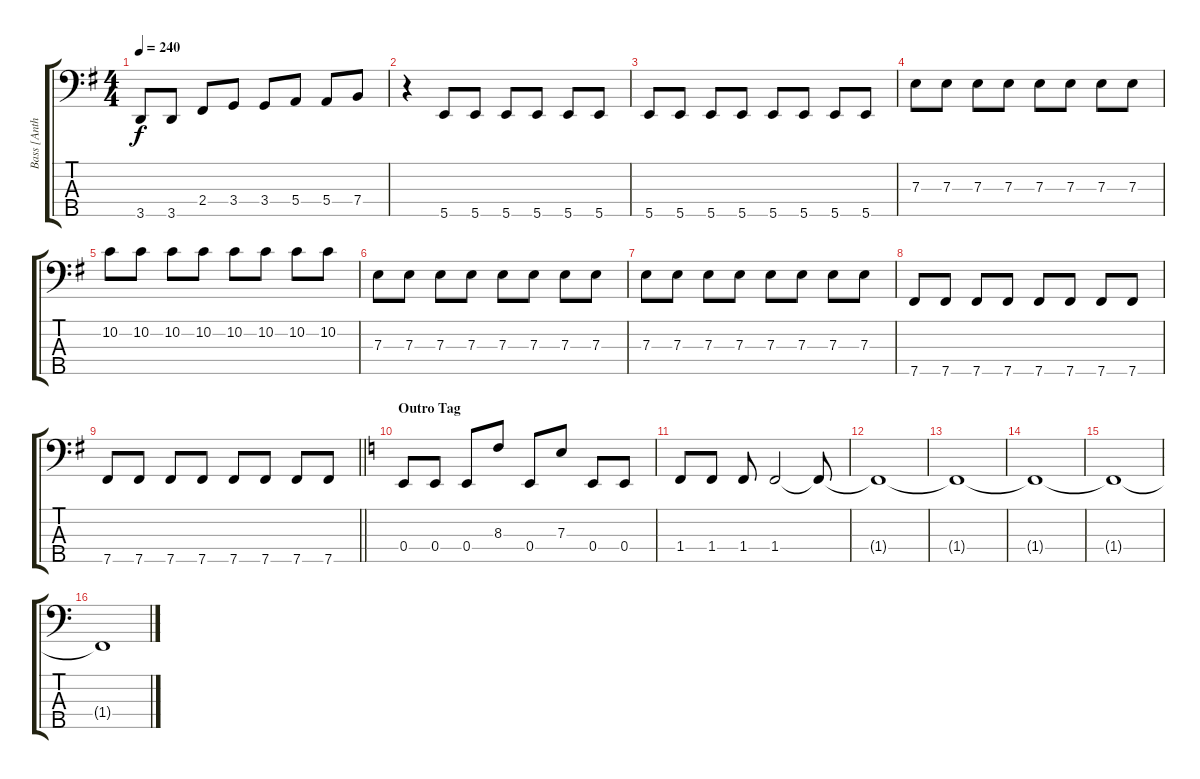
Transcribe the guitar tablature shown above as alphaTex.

\track ("Bass [Anthony Ridout]" "Bass [Anth") {instrument electricbasspick}
\staff {score tabs}
\tuning (G2 D2 A1 E1 B0) {hide}
\ts (4 4)
\tempo 240
\clef f4
\ks eminor
3.5.8{dy f} 3.5.8 2.4.8 3.4.8 3.4.8 5.4.8 5.4.8 7.4.8 |
r.4 5.5.8 5.5.8 5.5.8 5.5.8 5.5.8 5.5.8 |
5.5.8 5.5.8 5.5.8 5.5.8 5.5.8 5.5.8 5.5.8 5.5.8 |
7.3.8 7.3.8 7.3.8 7.3.8 7.3.8 7.3.8 7.3.8 7.3.8 |
10.2.8 10.2.8 10.2.8 10.2.8 10.2.8 10.2.8 10.2.8 10.2.8 |
7.3.8 7.3.8 7.3.8 7.3.8 7.3.8 7.3.8 7.3.8 7.3.8 |
7.3.8 7.3.8 7.3.8 7.3.8 7.3.8 7.3.8 7.3.8 7.3.8 |
7.5.8 7.5.8 7.5.8 7.5.8 7.5.8 7.5.8 7.5.8 7.5.8 |
\barLineRight lightlight
7.5.8 7.5.8 7.5.8 7.5.8 7.5.8 7.5.8 7.5.8 7.5.8 |
\section ("" "Outro Tag")
\ks aminor
0.4.8 0.4.8 0.4.8 8.3.8 0.4.8 7.3.8 0.4.8 0.4.8 |
1.4.8 1.4.8 1.4.8 1.4.2{volume 0} 1.4{t}.8 |
1.4{t}.1 |
1.4{t}.1 |
1.4{t}.1 |
1.4{t}.1 |
1.4{t}.1
